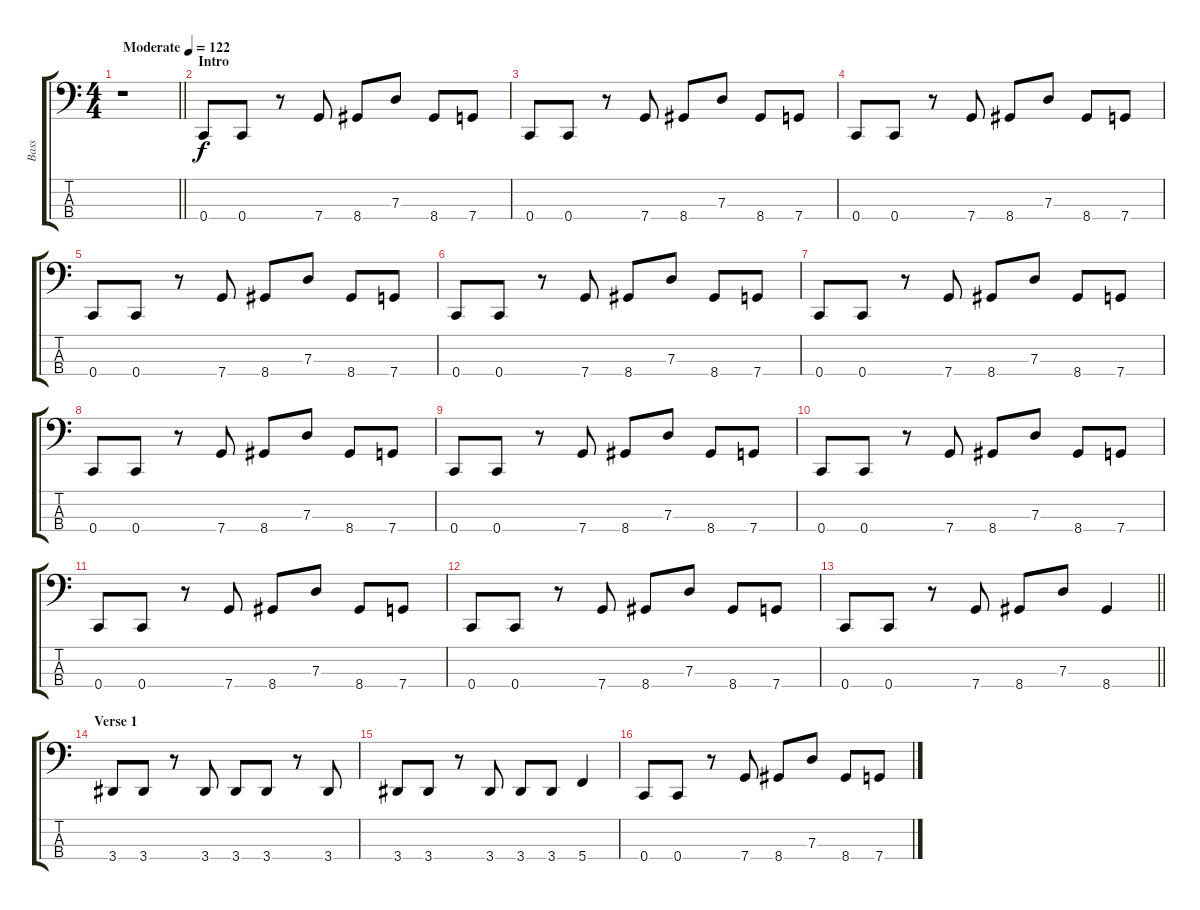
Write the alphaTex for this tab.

\track ("Bass" "Bass") {instrument electricbassfinger}
\staff {score tabs}
\tuning (F2 C2 G1 C1) {hide}
\ts (4 4)
\tempo (122 "Moderate")
\clef f4
\barLineRight lightlight
\ks c
r.1{dy f instrument electricbassfinger} |
\section ("" "Intro")
0.4.8 0.4.8 r.8 7.4.8 8.4.8 7.3.8 8.4.8 7.4.8 |
0.4.8 0.4.8 r.8 7.4.8 8.4.8 7.3.8 8.4.8 7.4.8 |
0.4.8 0.4.8 r.8 7.4.8 8.4.8 7.3.8 8.4.8 7.4.8 |
0.4.8 0.4.8 r.8 7.4.8 8.4.8 7.3.8 8.4.8 7.4.8 |
0.4.8 0.4.8 r.8 7.4.8 8.4.8 7.3.8 8.4.8 7.4.8 |
0.4.8 0.4.8 r.8 7.4.8 8.4.8 7.3.8 8.4.8 7.4.8 |
0.4.8 0.4.8 r.8 7.4.8 8.4.8 7.3.8 8.4.8 7.4.8 |
0.4.8 0.4.8 r.8 7.4.8 8.4.8 7.3.8 8.4.8 7.4.8 |
0.4.8 0.4.8 r.8 7.4.8 8.4.8 7.3.8 8.4.8 7.4.8 |
0.4.8 0.4.8 r.8 7.4.8 8.4.8 7.3.8 8.4.8 7.4.8 |
0.4.8 0.4.8 r.8 7.4.8 8.4.8 7.3.8 8.4.8 7.4.8 |
\barLineRight lightlight
0.4.8 0.4.8 r.8 7.4.8 8.4.8 7.3.8 8.4.4 |
\section ("" "Verse 1")
3.4.8 3.4.8 r.8 3.4.8 3.4.8 3.4.8 r.8 3.4.8 |
3.4.8 3.4.8 r.8 3.4.8 3.4.8 3.4.8 5.4.4 |
0.4.8 0.4.8 r.8 7.4.8 8.4.8 7.3.8 8.4.8 7.4.8
